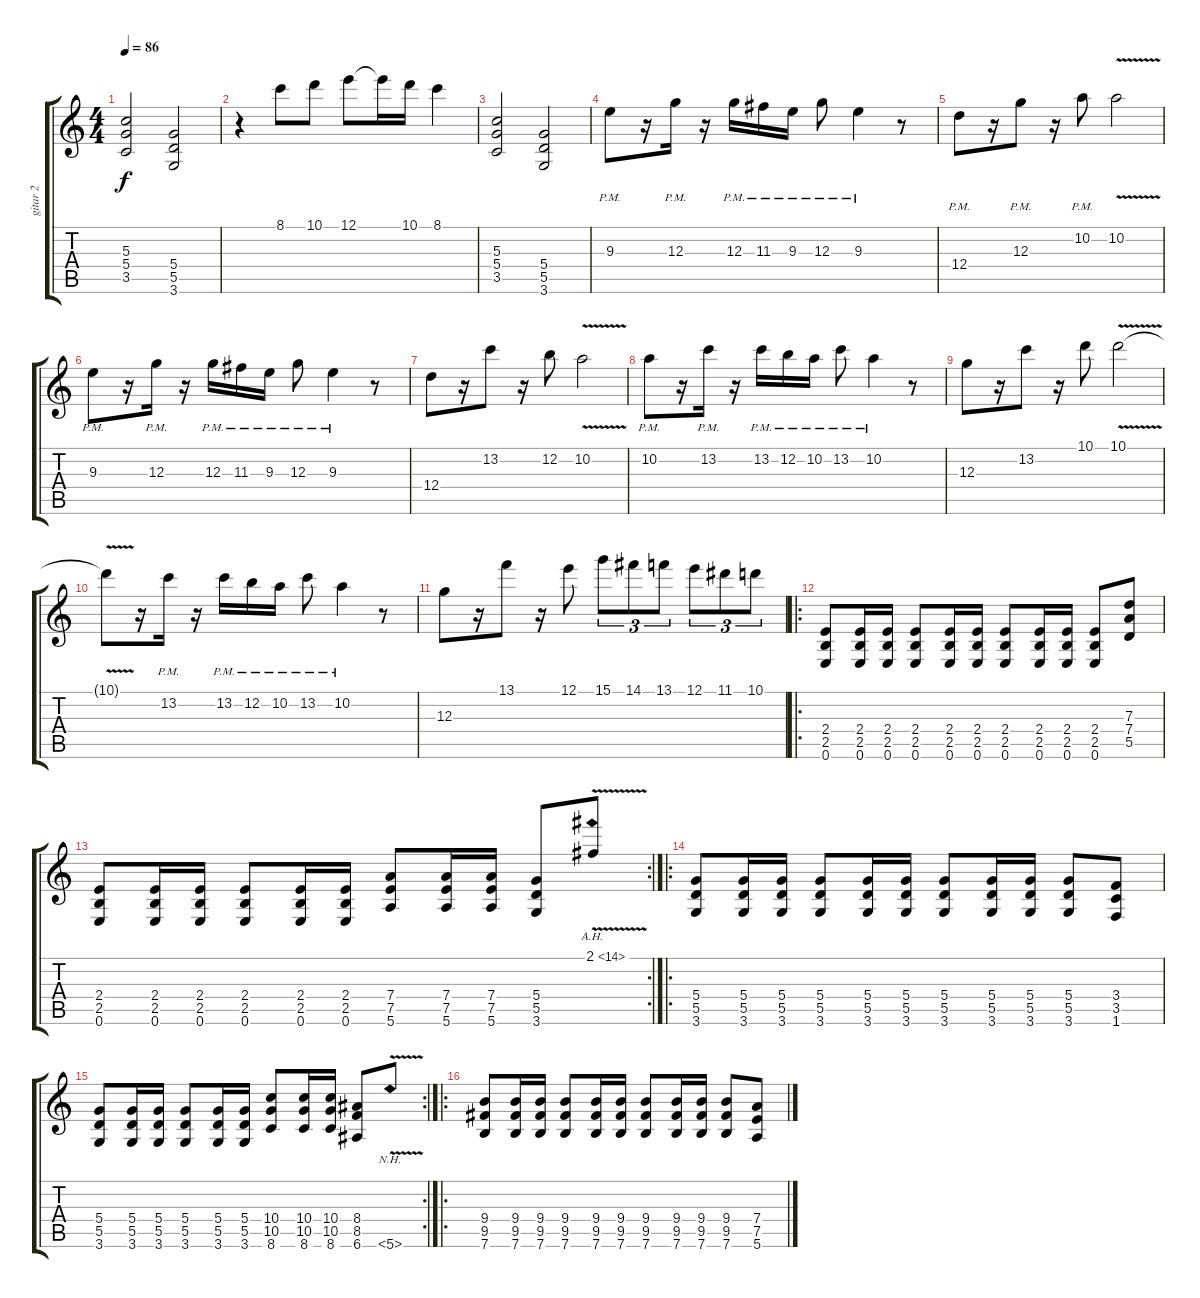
\track ("gitar 2" "gitar 2") {instrument distortionguitar}
\staff {score tabs}
\tuning (E4 B3 G3 D3 A2 E2) {hide}
\ts (4 4)
\tempo 86
\clef g2
\ks c
(5.3 5.4 3.5).2{dy f} (5.4 5.5 3.6).2 |
r.4 8.1.8 10.1.8 12.1.8 12.1{t}.16 10.1.16 8.1.4 |
(5.3 5.4 3.5).2 (5.4 5.5 3.6).2 |
9.3{pm}.8{volume 16 instrument overdrivenguitar} r.16 12.3{pm}.16 r.16 12.3{pm}.16 11.3{pm}.16 9.3{pm}.16 12.3{pm}.8 9.3{pm}.4 r.8 |
12.4{pm}.8 r.16 12.3{pm}.8 r.16 10.2{pm}.8 10.2{v}.2 |
9.3{pm}.8{instrument overdrivenguitar} r.16 12.3{pm}.16 r.16 12.3{pm}.16 11.3{pm}.16 9.3{pm}.16 12.3{pm}.8 9.3{pm}.4 r.8 |
12.4.8 r.16 13.2.8 r.16 12.2.8 10.2{v}.2 |
10.2{pm}.8 r.16 13.2{pm}.16 r.16 13.2{pm}.16 12.2{pm}.16 10.2{pm}.16 13.2{pm}.8 10.2{pm}.4 r.8 |
12.3.8 r.16 13.2.8 r.16 10.1.8 10.1{v}.2 |
10.1{t}.8 r.16 13.2{pm}.16 r.16 13.2{pm}.16 12.2{pm}.16 10.2{pm}.16 13.2{pm}.8 10.2{pm}.4 r.8 |
12.3.8 r.16 13.1.8 r.16 12.1.8 15.1.8{tu (3 2)} 14.1.8{tu (3 2)} 13.1.8{tu (3 2)} 12.1.8{tu (3 2)} 11.1.8{tu (3 2)} 10.1.8{tu (3 2)} |
\ro
(2.4 2.5 0.6).8{volume 10} (2.4 2.5 0.6).16 (2.4 2.5 0.6).16 (2.4 2.5 0.6).8 (2.4 2.5 0.6).16 (2.4 2.5 0.6).16 (2.4 2.5 0.6).8 (2.4 2.5 0.6).16 (2.4 2.5 0.6).16 (2.4 2.5 0.6).8 (7.3 7.4 5.5).8 |
\rc 2
(2.4 2.5 0.6).8 (2.4 2.5 0.6).16 (2.4 2.5 0.6).16 (2.4 2.5 0.6).8 (2.4 2.5 0.6).16 (2.4 2.5 0.6).16 (7.4 7.5 5.6).8 (7.4 7.5 5.6).16 (7.4 7.5 5.6).16 (5.4 5.5 3.6).8 2.1{ah 12 v}.8 |
\ro
(5.4 5.5 3.6).8 (5.4 5.5 3.6).16 (5.4 5.5 3.6).16 (5.4 5.5 3.6).8 (5.4 5.5 3.6).16 (5.4 5.5 3.6).16 (5.4 5.5 3.6).8 (5.4 5.5 3.6).16 (5.4 5.5 3.6).16 (5.4 5.5 3.6).8 (3.4 3.5 1.6).8 |
\rc 2
(5.4 5.5 3.6).8 (5.4 5.5 3.6).16 (5.4 5.5 3.6).16 (5.4 5.5 3.6).8 (5.4 5.5 3.6).16 (5.4 5.5 3.6).16 (10.4 10.5 8.6).8 (10.4 10.5 8.6).16 (10.4 10.5 8.6).16 (8.4 8.5 6.6).8 5.6{nh v}.8 |
\ro
(9.4 9.5 7.6).8 (9.4 9.5 7.6).16 (9.4 9.5 7.6).16 (9.4 9.5 7.6).8 (9.4 9.5 7.6).16 (9.4 9.5 7.6).16 (9.4 9.5 7.6).8 (9.4 9.5 7.6).16 (9.4 9.5 7.6).16 (9.4 9.5 7.6).8 (7.4 7.5 5.6).8
